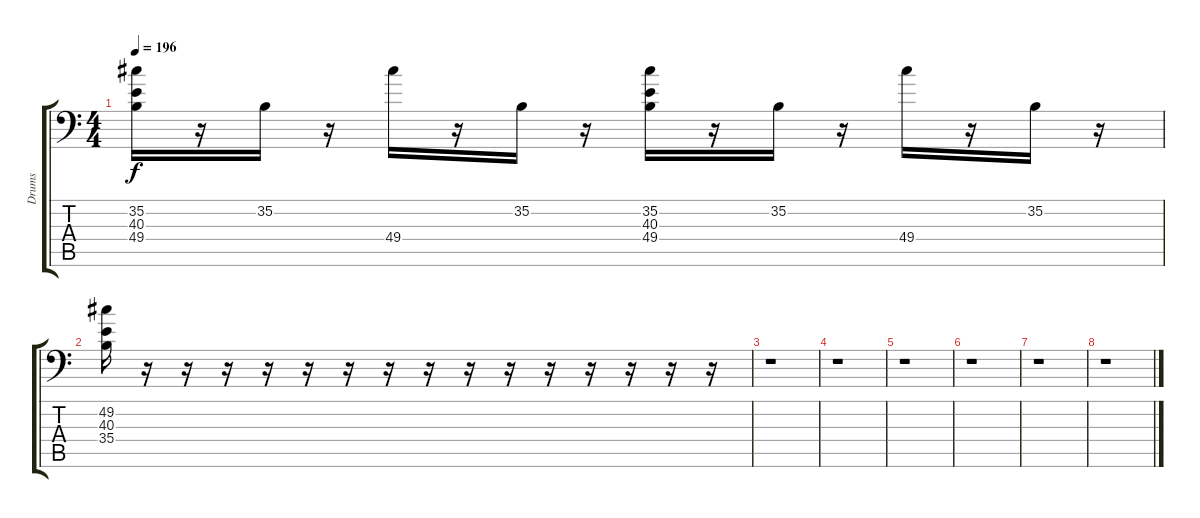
\track ("Drums" "Drums") {instrument acousticgrandpiano}
\staff {score tabs}
\tuning (C-1 C-1 C-1 C-1 C-1 C-1) {hide}
\ts (4 4)
\tempo 196
\clef f4
\ks c
(35.2 40.3 49.4).16{dy f} r.16 35.2.16 r.16 49.4.16 r.16 35.2.16 r.16 (35.2 40.3 49.4).16 r.16 35.2.16 r.16 49.4.16 r.16 35.2.16 r.16 |
(49.2 40.3 35.4).16 r.16 r.16 r.16 r.16 r.16 r.16 r.16 r.16 r.16 r.16 r.16 r.16 r.16 r.16 r.16 |
r.1 |
r.1 |
r.1 |
r.1 |
r.1 |
r.1
